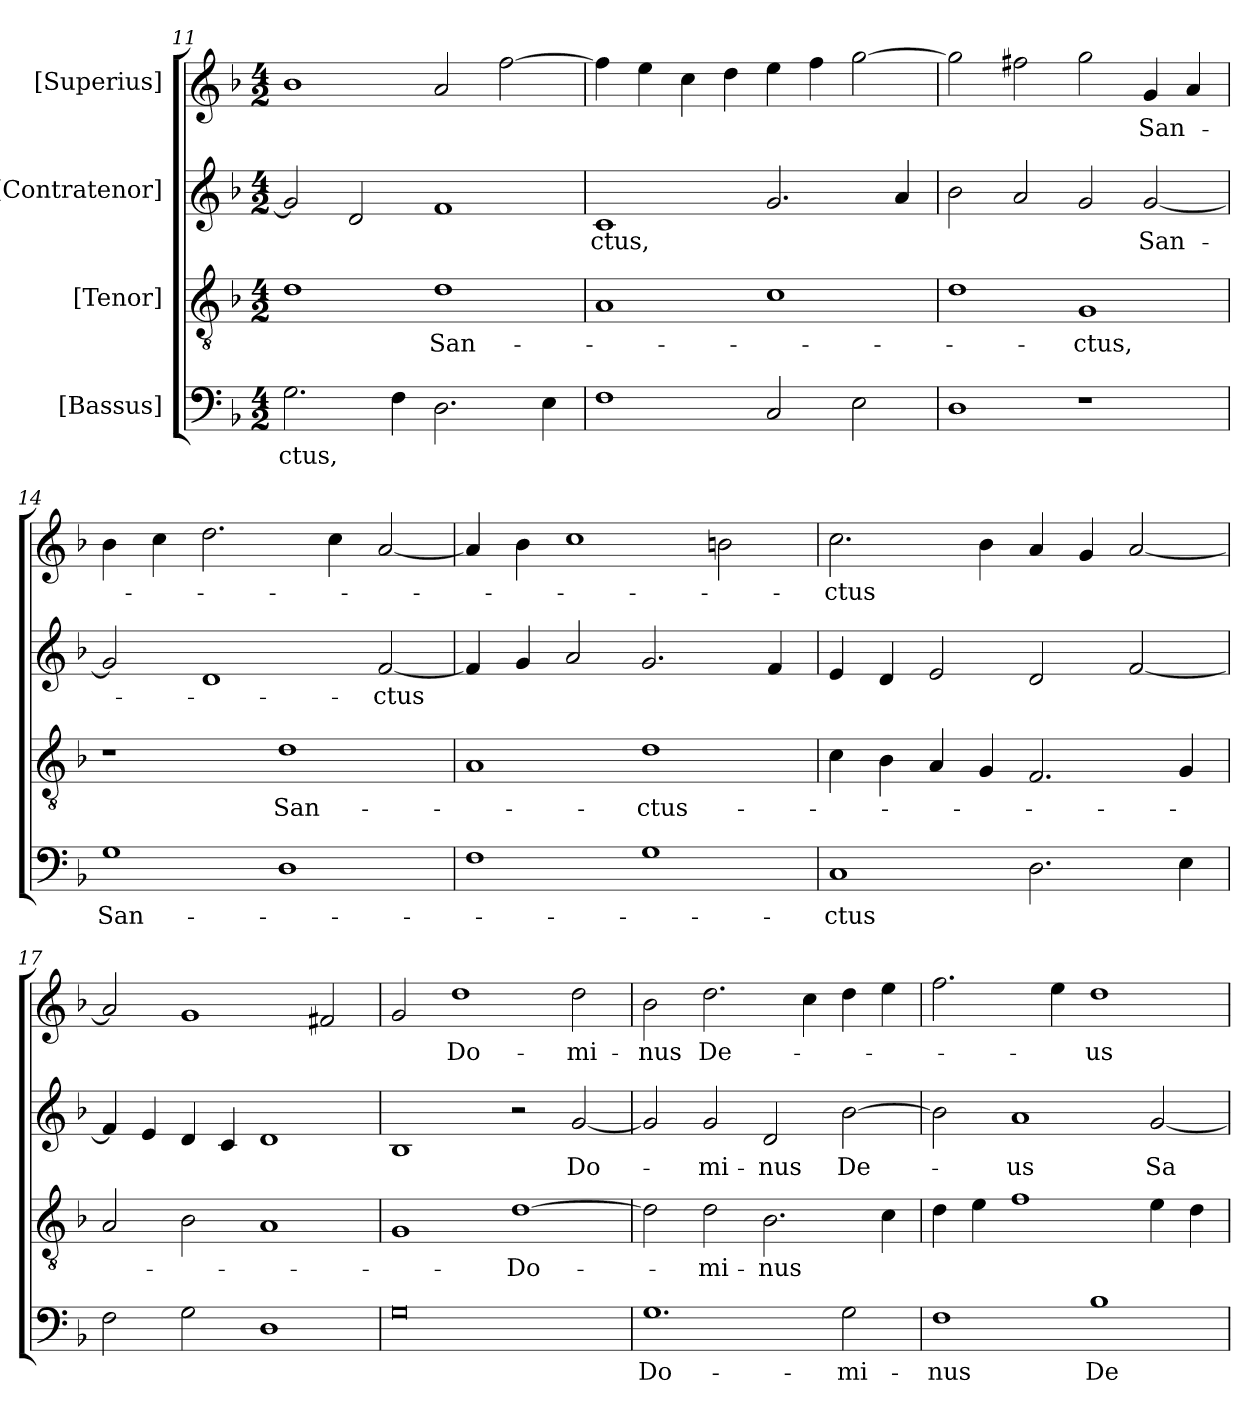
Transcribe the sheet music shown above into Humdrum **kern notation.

**kern	**text	**kern	**text	**kern	**text	**kern	**text
*part4	*part4	*part3	*part3	*part2	*part2	*part1	*part1
*staff4	*staff4	*staff3	*staff3	*staff2	*staff2	*staff1	*staff1
*I"[Bassus]	*	*I"[Tenor]	*	*I"[Contratenor]	*	*I"[Superius]	*
*clefF4	*	*clefGv2	*	*clefG2	*	*clefG2	*
*k[b-]	*	*k[b-]	*	*k[b-]	*	*k[b-]	*
*M4/2	*	*M4/2	*	*M4/2	*	*M4/2	*
=11	=11	=11	=11	=11	=11	=11	=11
2.G\	-ctus,	1d\	.	2g/]	.	1b-\	.
.	.	.	.	2d/	.	.	.
4F\	.	.	.	.	.	.	.
2.D\	.	1d\	San-	1f/	.	2a/	.
.	.	.	.	.	.	[2ff\	.
4E\	.	.	.	.	.	.	.
=12	=12	=12	=12	=12	=12	=12	=12
1F\	.	1A/	.	1c/	-ctus,	4ff\]	.
.	.	.	.	.	.	4ee\	.
.	.	.	.	.	.	4cc\	.
.	.	.	.	.	.	4dd\	.
2C/	.	1c\	.	2.g/	.	4ee\	.
.	.	.	.	.	.	4ff\	.
2E\	.	.	.	.	.	[2gg\	.
.	.	.	.	4a/	.	.	.
=13	=13	=13	=13	=13	=13	=13	=13
1D\	.	1d\	.	2b-\	.	2gg\]	.
.	.	.	.	2a/	.	2ff#X\	.
1r	.	1G/	-ctus,	2g/	.	2gg\	.
.	.	.	.	[2g/	San-	4g/	San-
.	.	.	.	.	.	4a/	.
=14	=14	=14	=14	=14	=14	=14	=14
1G\	San-	1r	.	2g/]	.	4b-\	.
.	.	.	.	.	.	4cc\	.
.	.	.	.	1d/	.	2.dd\	.
1D\	.	1d\	San-	.	.	.	.
.	.	.	.	.	.	4cc\	.
.	.	.	.	[2f/	-ctus	[2a/	.
=15	=15	=15	=15	=15	=15	=15	=15
1F\	.	1A/	.	4f/]	.	4a/]	.
.	.	.	.	4g/	.	4b-\	.
.	.	.	.	2a/	.	1cc\	.
1G\	.	1d\	ctus-	2.g/	.	.	.
.	.	.	.	.	.	2bn\	.
.	.	.	.	4f/	.	.	.
=16	=16	=16	=16	=16	=16	=16	=16
1C/	-ctus	4c\	.	4e/	.	2.cc\	-ctus
.	.	4B-\	.	4d/	.	.	.
.	.	4A/	.	2e/	.	.	.
.	.	4G/	.	.	.	4b-\	.
2.D\	.	2.F/	.	2d/	.	4a/	.
.	.	.	.	.	.	4g/	.
.	.	.	.	[2f/	.	[2a/	.
4E\	.	4G/	.	.	.	.	.
=17	=17	=17	=17	=17	=17	=17	=17
2F\	.	2A/	.	4f/]	.	2a/]	.
.	.	.	.	4e/	.	.	.
2G\	.	2B-\	.	4d/	.	1g/	.
.	.	.	.	4c/	.	.	.
1D\	.	1A/	.	1d/	.	.	.
.	.	.	.	.	.	2f#X/	.
=18	=18	=18	=18	=18	=18	=18	=18
0G\	.	1G/	.	1B-/	.	2g/	.
.	.	.	.	.	.	1dd\	Do-
.	.	[1d\	Do-	2r	.	.	.
.	.	.	.	[2g/	Do-	2dd\	-mi-
=19	=19	=19	=19	=19	=19	=19	=19
1.G\	Do-	2d\]	.	2g/]	.	2b-\	-nus
.	.	2d\	-mi-	2g/	-mi-	2.dd\	De-
.	.	2.B-\	-nus	2d/	-nus	.	.
.	.	.	.	.	.	4cc\	.
2G\	-mi-	.	.	[2b-\	De-	4dd\	.
.	.	4c\	.	.	.	4ee\	.
=20	=20	=20	=20	=20	=20	=20	=20
1F\	-nus	4d\	.	2b-\]	.	2.ff\	.
.	.	4e\	.	.	.	.	.
.	.	1f\	.	1a/	-us	.	.
.	.	.	.	.	.	4ee\	.
1B-\	De-	.	.	.	.	1dd\	us-
.	.	4e\	.	[2g/	Sa-	.	.
.	.	4d\	.	.	.	.	.
=	=	=	=	=	=	=	=
*-	*-	*-	*-	*-	*-	*-	*-
